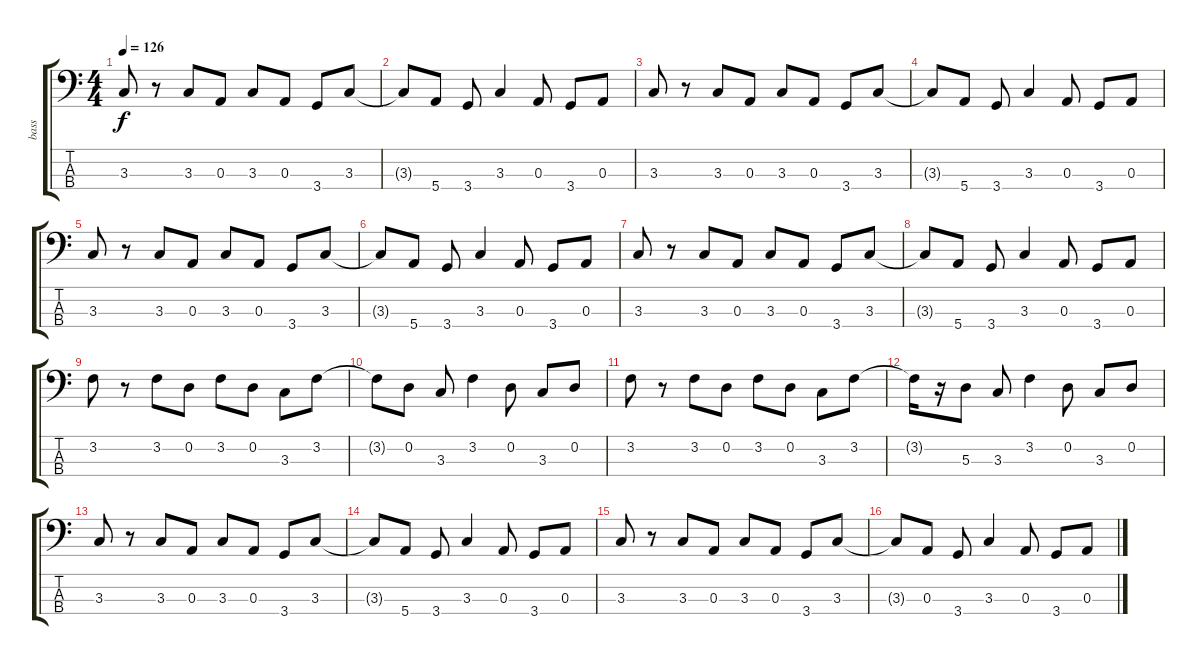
\track ("bass" "bass") {instrument electricbassfinger}
\staff {score tabs}
\tuning (G2 D2 A1 E1) {hide}
\ts (4 4)
\tempo 126
\clef f4
\ks c
3.3.8{dy f} r.8 3.3.8 0.3.8 3.3.8 0.3.8 3.4.8 3.3.8 |
3.3{t}.8 5.4.8 3.4.8 3.3.4 0.3.8 3.4.8 0.3.8 |
3.3.8 r.8 3.3.8 0.3.8 3.3.8 0.3.8 3.4.8 3.3.8 |
3.3{t}.8 5.4.8 3.4.8 3.3.4 0.3.8 3.4.8 0.3.8 |
3.3.8 r.8 3.3.8 0.3.8 3.3.8 0.3.8 3.4.8 3.3.8 |
3.3{t}.8 5.4.8 3.4.8 3.3.4 0.3.8 3.4.8 0.3.8 |
3.3.8 r.8 3.3.8 0.3.8 3.3.8 0.3.8 3.4.8 3.3.8 |
3.3{t}.8 5.4.8 3.4.8 3.3.4 0.3.8 3.4.8 0.3.8 |
3.2.8 r.8 3.2.8 0.2.8 3.2.8 0.2.8 3.3.8 3.2.8 |
3.2{t}.8 0.2.8 3.3.8 3.2.4 0.2.8 3.3.8 0.2.8 |
3.2.8 r.8 3.2.8 0.2.8 3.2.8 0.2.8 3.3.8 3.2.8 |
3.2{t}.16 r.16 5.3.8 3.3.8 3.2.4 0.2.8 3.3.8 0.2.8 |
3.3.8 r.8 3.3.8 0.3.8 3.3.8 0.3.8 3.4.8 3.3.8 |
3.3{t}.8 5.4.8 3.4.8 3.3.4 0.3.8 3.4.8 0.3.8 |
3.3.8 r.8 3.3.8 0.3.8 3.3.8 0.3.8 3.4.8 3.3.8 |
3.3{t}.8 0.3.8 3.4.8 3.3.4 0.3.8 3.4.8 0.3.8
